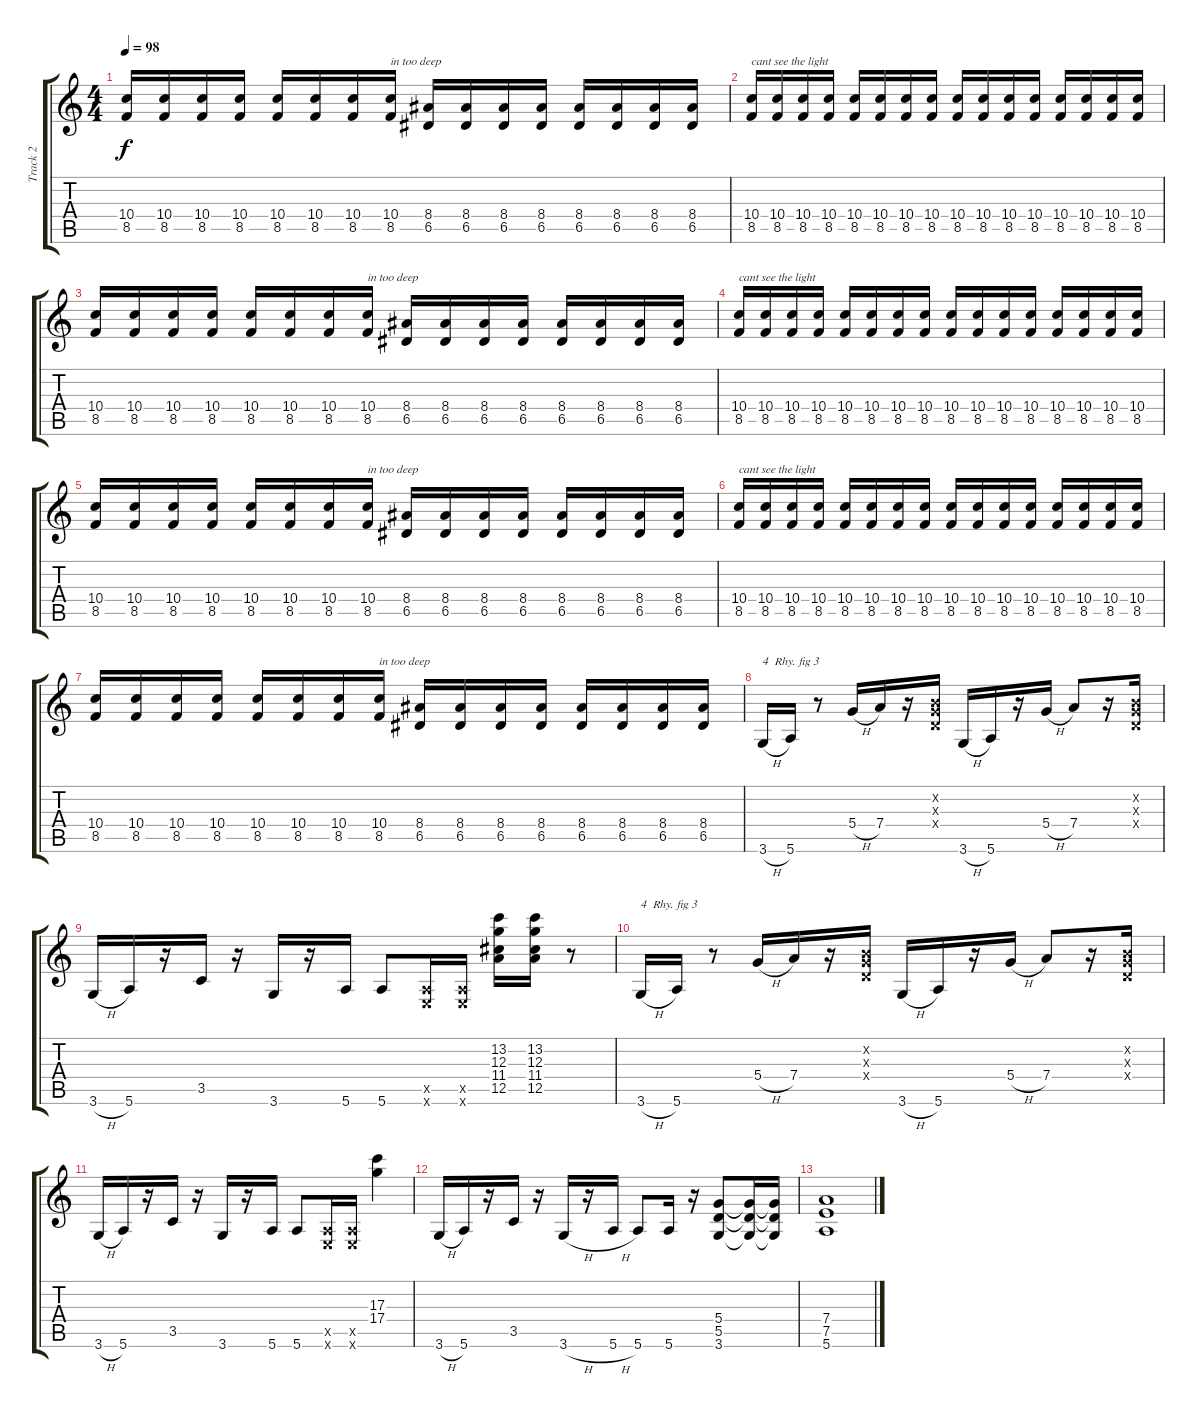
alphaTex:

\track ("Track 2" "Track 2") {instrument overdrivenguitar}
\staff {score tabs}
\tuning (E4 B3 G3 D3 A2 E2) {hide}
\ts (4 4)
\tempo 98
\clef g2
\ks c
(10.4 8.5).16{dy f} (10.4 8.5).16 (10.4 8.5).16 (10.4 8.5).16 (10.4 8.5).16 (10.4 8.5).16 (10.4 8.5).16 (10.4 8.5).16{txt "in too deep"} (8.4 6.5).16 (8.4 6.5).16 (8.4 6.5).16 (8.4 6.5).16 (8.4 6.5).16 (8.4 6.5).16 (8.4 6.5).16 (8.4 6.5).16 |
(10.4 8.5).16{txt "cant see the light"} (10.4 8.5).16 (10.4 8.5).16 (10.4 8.5).16 (10.4 8.5).16 (10.4 8.5).16 (10.4 8.5).16 (10.4 8.5).16 (10.4 8.5).16 (10.4 8.5).16 (10.4 8.5).16 (10.4 8.5).16 (10.4 8.5).16 (10.4 8.5).16 (10.4 8.5).16 (10.4 8.5).16 |
(10.4 8.5).16 (10.4 8.5).16 (10.4 8.5).16 (10.4 8.5).16 (10.4 8.5).16 (10.4 8.5).16 (10.4 8.5).16 (10.4 8.5).16{txt "in too deep"} (8.4 6.5).16 (8.4 6.5).16 (8.4 6.5).16 (8.4 6.5).16 (8.4 6.5).16 (8.4 6.5).16 (8.4 6.5).16 (8.4 6.5).16 |
(10.4 8.5).16{txt "cant see the light"} (10.4 8.5).16 (10.4 8.5).16 (10.4 8.5).16 (10.4 8.5).16 (10.4 8.5).16 (10.4 8.5).16 (10.4 8.5).16 (10.4 8.5).16 (10.4 8.5).16 (10.4 8.5).16 (10.4 8.5).16 (10.4 8.5).16 (10.4 8.5).16 (10.4 8.5).16 (10.4 8.5).16 |
(10.4 8.5).16 (10.4 8.5).16 (10.4 8.5).16 (10.4 8.5).16 (10.4 8.5).16 (10.4 8.5).16 (10.4 8.5).16 (10.4 8.5).16{txt "in too deep"} (8.4 6.5).16 (8.4 6.5).16 (8.4 6.5).16 (8.4 6.5).16 (8.4 6.5).16 (8.4 6.5).16 (8.4 6.5).16 (8.4 6.5).16 |
(10.4 8.5).16{txt "cant see the light"} (10.4 8.5).16 (10.4 8.5).16 (10.4 8.5).16 (10.4 8.5).16 (10.4 8.5).16 (10.4 8.5).16 (10.4 8.5).16 (10.4 8.5).16 (10.4 8.5).16 (10.4 8.5).16 (10.4 8.5).16 (10.4 8.5).16 (10.4 8.5).16 (10.4 8.5).16 (10.4 8.5).16 |
(10.4 8.5).16 (10.4 8.5).16 (10.4 8.5).16 (10.4 8.5).16 (10.4 8.5).16 (10.4 8.5).16 (10.4 8.5).16 (10.4 8.5).16{txt "in too deep"} (8.4 6.5).16 (8.4 6.5).16 (8.4 6.5).16 (8.4 6.5).16 (8.4 6.5).16 (8.4 6.5).16 (8.4 6.5).16 (8.4 6.5).16 |
3.6{h}.16{txt "4  Rhy. fig 3"} 5.6.16 r.8 5.4{h}.16 7.4.16 r.16 (0.2{x} 0.3{x} 0.4{x}).16 3.6{h}.16 5.6.16 r.16 5.4{h}.16 7.4.8 r.16 (0.2{x} 0.3{x} 0.4{x}).16 |
3.6{h}.16 5.6.16 r.16 3.5.16 r.16 3.6.16 r.16 5.6.16 5.6.8 (0.5{x} 0.6{x}).16 (0.5{x} 0.6{x}).16 (13.2 12.3 11.4 12.5).16 (13.2 12.3 11.4 12.5).16 r.8 |
3.6{h}.16{txt "4  Rhy. fig 3"} 5.6.16 r.8 5.4{h}.16 7.4.16 r.16 (0.2{x} 0.3{x} 0.4{x}).16 3.6{h}.16 5.6.16 r.16 5.4{h}.16 7.4.8 r.16 (0.2{x} 0.3{x} 0.4{x}).16 |
3.6{h}.16 5.6.16 r.16 3.5.16 r.16 3.6.16 r.16 5.6.16 5.6.8 (0.5{x} 0.6{x}).16 (0.5{x} 0.6{x}).16 (17.3 17.4).4 |
3.6{h}.16 5.6.16 r.16 3.5.16 r.16 3.6{h}.16 r.16 5.6{h}.16 5.6.8 5.6.16 r.16 (5.4 5.5 3.6).8 (5.4{t} 5.5{t} 3.6{t}).16 (5.4{t} 5.5{t} 3.6{t}).16 |
(7.4 7.5 5.6).1
